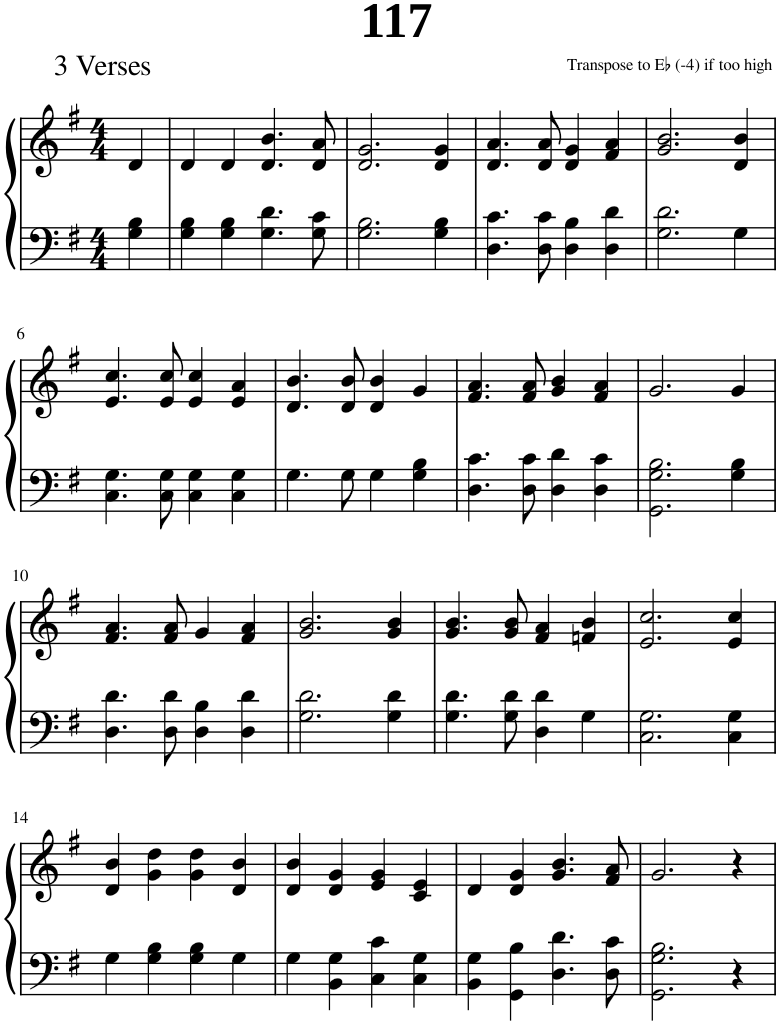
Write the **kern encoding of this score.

**kern	**kern
*part1	*part1
*staff2	*staff1
*I"Piano	*
*I'Pno.	*
*clefF4	*clefG2
*k[f#]	*k[f#]
*M4/4	*M4/4
=1	=1
4G\ 4B\	4d/
=2	=2
4G\ 4B\	4d/
4G\ 4B\	4d/
4.G\ 4.d\	4.d/ 4.b/
8G\ 8c\	8d/ 8a/
=3	=3
2.G\ 2.B\	2.d/ 2.g/
4G\ 4B\	4d/ 4g/
=4	=4
4.D\ 4.c\	4.d/ 4.a/
8D\ 8c\	8d/ 8a/
4D\ 4B\	4d/ 4g/
4D\ 4d\	4f#/ 4a/
=5	=5
2.G\ 2.d\	2.g/ 2.b/
4G\	4d/ 4b/
!!LO:LB:g=z
=6	=6
4.C\ 4.G\	4.e/ 4.cc/
8C\ 8G\	8e/ 8cc/
4C\ 4G\	4e/ 4cc/
4C\ 4G\	4e/ 4a/
=7	=7
4.G\	4.d/ 4.b/
8G\	8d/ 8b/
4G\	4d/ 4b/
4G\ 4B\	4g/
=8	=8
4.D\ 4.c\	4.f#/ 4.a/
8D\ 8c\	8f#/ 8a/
4D\ 4d\	4g/ 4b/
4D\ 4c\	4f#/ 4a/
=9	=9
2.GG\ 2.G\ 2.B\	2.g/
4G\ 4B\	4g/
!!LO:LB:g=z
=10	=10
4.D\ 4.d\	4.f#/ 4.a/
8D\ 8d\	8f#/ 8a/
4D\ 4B\	4g/
4D\ 4d\	4f#/ 4a/
=11	=11
2.G\ 2.d\	2.g/ 2.b/
4G\ 4d\	4g/ 4b/
=12	=12
4.G\ 4.d\	4.g/ 4.b/
8G\ 8d\	8g/ 8b/
4D\ 4d\	4f#/ 4a/
4G\	4fn/ 4b/
=13	=13
2.C\ 2.G\	2.e/ 2.cc/
4C\ 4G\	4e/ 4cc/
!!LO:LB:g=z
=14	=14
4G\	4d/ 4b/
4G\ 4B\	4g\ 4dd\
4G\ 4B\	4g\ 4dd\
4G\	4d/ 4b/
=15	=15
4G\	4d/ 4b/
4BB\ 4G\	4d/ 4g/
4C\ 4c\	4e/ 4g/
4C\ 4G\	4c/ 4e/
=16	=16
4BB\ 4G\	4d/
4GG\ 4B\	4d/ 4g/
4.D\ 4.d\	4.g/ 4.b/
8D\ 8c\	8f#/ 8a/
=17	=17
2.GG\ 2.G\ 2.B\	2.g/
4r	4r
=	=
*-	*-
